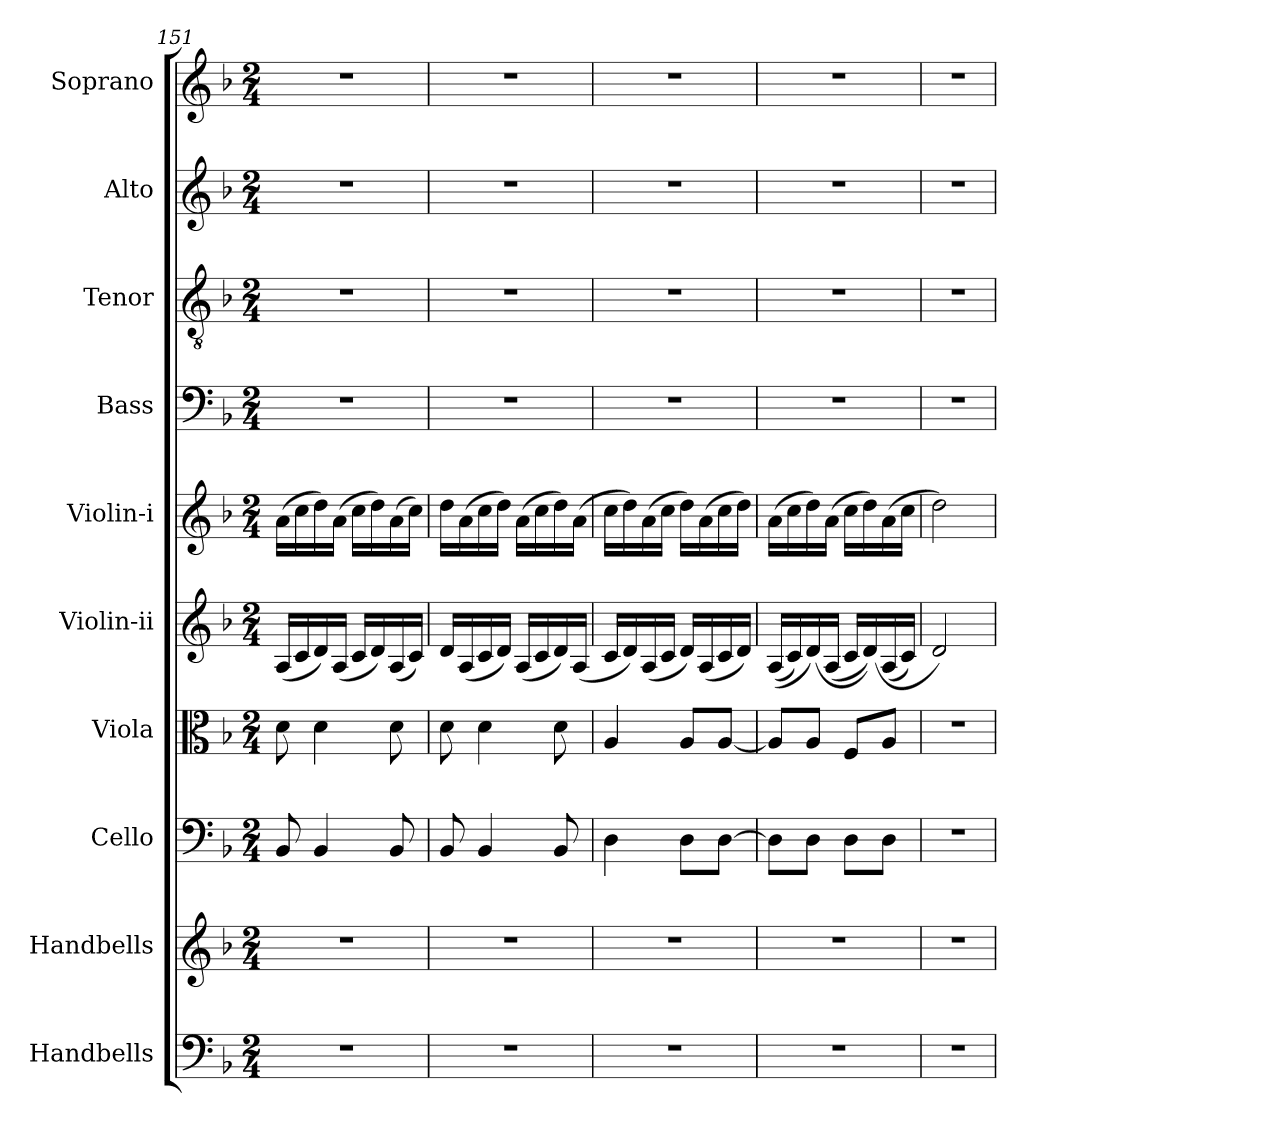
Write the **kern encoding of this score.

**kern	**kern	**kern	**kern	**kern	**kern	**kern	**kern	**kern	**kern
*part10	*part9	*part8	*part7	*part6	*part5	*part4	*part3	*part2	*part1
*staff10	*staff9	*staff8	*staff7	*staff6	*staff5	*staff4	*staff3	*staff2	*staff1
*I"Handbells	*I"Handbells	*I"Cello	*I"Viola	*I"Violin-ii	*I"Violin-i	*I"Bass	*I"Tenor	*I"Alto	*I"Soprano
*	*	*	*I'Vla.	*I'Vln.-ii	*I'Vln.-i	*I'B	*I'T	*I'A	*I'S
*clefF4	*clefG2	*clefF4	*clefC3	*clefG2	*clefG2	*clefF4	*clefGv2	*clefG2	*clefG2
*k[b-]	*k[b-]	*k[b-]	*k[b-]	*k[b-]	*k[b-]	*k[b-]	*k[b-]	*k[b-]	*k[b-]
*F:	*F:	*F:	*F:	*F:	*F:	*F:	*F:	*F:	*F:
*M2/4	*M2/4	*M2/4	*M2/4	*M2/4	*M2/4	*M2/4	*M2/4	*M2/4	*M2/4
=151	=151	=151	=151	=151	=151	=151	=151	=151	=151
!LO:N:vis=1	!LO:N:vis=1	!	!	!	!	!LO:N:vis=1	!LO:N:vis=1	!LO:N:vis=1	!LO:N:vis=1
2r	2r	8BB-/	8d\	(<16A/LL	(>16a\LL	2r	2r	2r	2r
.	.	.	.	16c/	16cc\	.	.	.	.
.	.	4BB-/	4d\	16d/)	16dd\)	.	.	.	.
.	.	.	.	(<16A/JJ	(>16a\JJ	.	.	.	.
.	.	.	.	16c/LL	16cc\LL	.	.	.	.
.	.	.	.	16d/)	16dd\)	.	.	.	.
.	.	8BB-/	8d\	(<16A/	(>16a\	.	.	.	.
.	.	.	.	16c/JJ)	16cc\JJ)	.	.	.	.
!!LO:PB:g=z
=152	=152	=152	=152	=152	=152	=152	=152	=152	=152
!LO:N:vis=1	!LO:N:vis=1	!	!	!	!	!LO:N:vis=1	!LO:N:vis=1	!LO:N:vis=1	!LO:N:vis=1
2r	2r	8BB-/	8d\	16d/LL	16dd\LL	2r	2r	2r	2r
.	.	.	.	(<16A/	(>16a\	.	.	.	.
.	.	4BB-/	4d\	16c/	16cc\	.	.	.	.
.	.	.	.	16d/JJ)	16dd\JJ)	.	.	.	.
.	.	.	.	(<16A/LL	(>16a\LL	.	.	.	.
.	.	.	.	16c/	16cc\	.	.	.	.
.	.	8BB-/	8d\	16d/)	16dd\)	.	.	.	.
.	.	.	.	(<16A/JJ	(>16a\JJ	.	.	.	.
=153	=153	=153	=153	=153	=153	=153	=153	=153	=153
!LO:N:vis=1	!LO:N:vis=1	!	!	!	!	!LO:N:vis=1	!LO:N:vis=1	!LO:N:vis=1	!LO:N:vis=1
2r	2r	4D\	4A/	16c/LL	16cc\LL	2r	2r	2r	2r
.	.	.	.	16d/)	16dd\)	.	.	.	.
.	.	.	.	(<16A/	(>16a\	.	.	.	.
.	.	.	.	16c/JJ	16cc\JJ	.	.	.	.
.	.	8D\L	8A/L	16d/LL)	16dd\LL)	.	.	.	.
.	.	.	.	(<16A/	(>16a\	.	.	.	.
.	.	[>8D\J	[<8A/J	16c/	16cc\	.	.	.	.
.	.	.	.	16d/JJ)	16dd\JJ)	.	.	.	.
=154	=154	=154	=154	=154	=154	=154	=154	=154	=154
!LO:N:vis=1	!LO:N:vis=1	!	!	!	!	!LO:N:vis=1	!LO:N:vis=1	!LO:N:vis=1	!LO:N:vis=1
2r	2r	8D\L]	8A/L]	(>(<16A/LL	(>16a\LL	2r	2r	2r	2r
.	.	.	.	16c/)	16cc\	.	.	.	.
.	.	8D\J	8A/J	(<16d/)	16dd\)	.	.	.	.
.	.	.	.	(<16A/JJ	(>16a\JJ	.	.	.	.
.	.	8D\L	8F/L	16c/LL	16cc\LL	.	.	.	.
.	.	.	.	(<16d/))	16dd\)	.	.	.	.
.	.	8D\J	8A/J	(<16A/	(>16a\	.	.	.	.
.	.	.	.	16c/JJ)	16cc\JJ	.	.	.	.
=155	=155	=155	=155	=155	=155	=155	=155	=155	=155
!LO:N:vis=1	!LO:N:vis=1	!LO:N:vis=1	!LO:N:vis=1	!	!	!LO:N:vis=1	!LO:N:vis=1	!LO:N:vis=1	!LO:N:vis=1
2r	2r	2r	2r	2d/)	2dd\)	2r	2r	2r	2r
=	=	=	=	=	=	=	=	=	=
*-	*-	*-	*-	*-	*-	*-	*-	*-	*-
